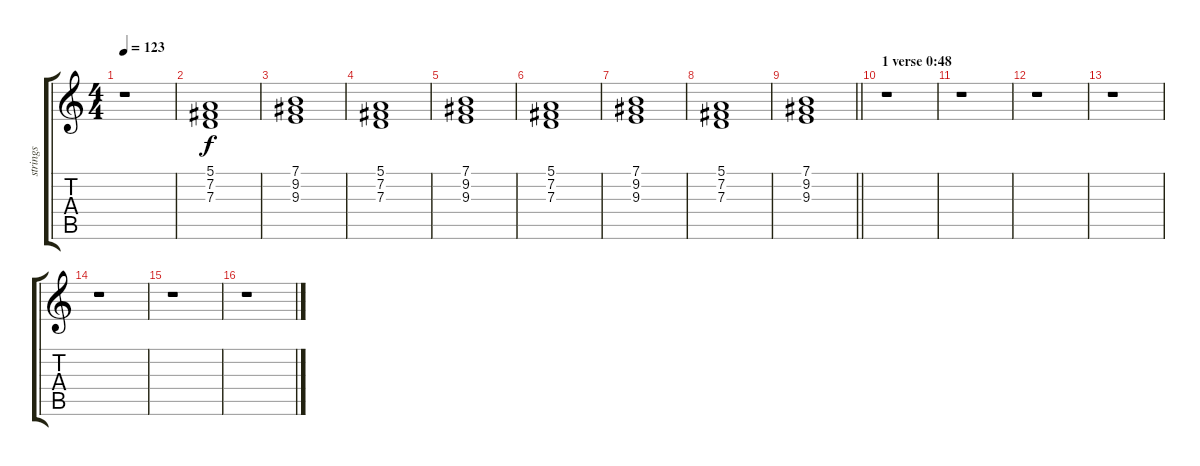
\track ("strings" "strings") {instrument synthstrings1}
\staff {score tabs}
\tuning (E4 B3 G3 D3 A2 E2) {hide}
\ts (4 4)
\tempo 123
\clef g2
\ks c
r.1{dy f} |
(5.1 7.2 7.3).1 |
(7.1 9.2 9.3).1 |
(5.1 7.2 7.3).1 |
(7.1 9.2 9.3).1 |
(5.1 7.2 7.3).1 |
(7.1 9.2 9.3).1 |
(5.1 7.2 7.3).1 |
\barLineRight lightlight
(7.1 9.2 9.3).1 |
\section ("" "1 verse 0:48")
r.1 |
r.1 |
r.1 |
r.1 |
r.1 |
r.1 |
r.1
